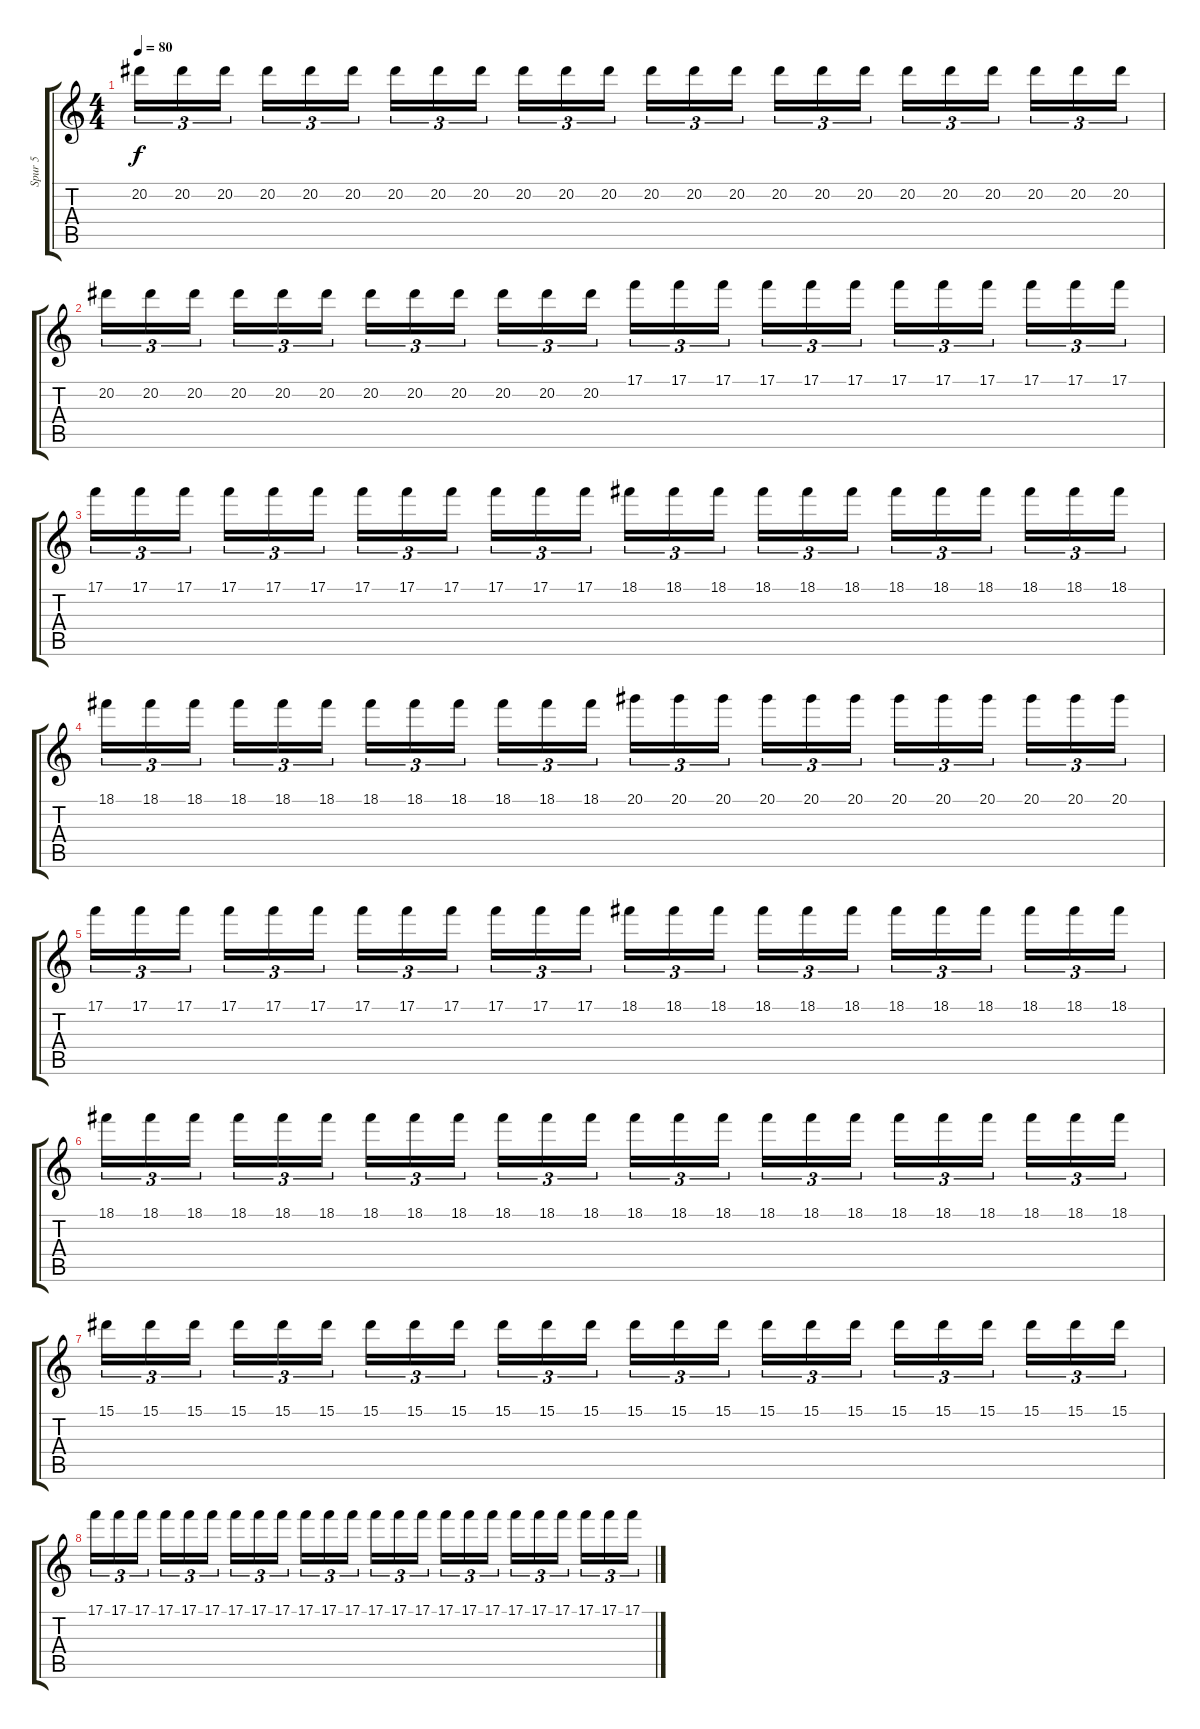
\track ("Spur 5" "Spur 5") {instrument distortionguitar}
\staff {score tabs}
\tuning (C4 G3 Eb3 Bb2 F2 C2) {hide}
\ts (4 4)
\tempo 80
\clef g2
\ks c
20.2.16{tu (3 2) dy f} 20.2.16{tu (3 2)} 20.2.16{tu (3 2) beam splitsecondary} 20.2.16{tu (3 2)} 20.2.16{tu (3 2)} 20.2.16{tu (3 2)} 20.2.16{tu (3 2)} 20.2.16{tu (3 2)} 20.2.16{tu (3 2) beam splitsecondary} 20.2.16{tu (3 2)} 20.2.16{tu (3 2)} 20.2.16{tu (3 2)} 20.2.16{tu (3 2)} 20.2.16{tu (3 2)} 20.2.16{tu (3 2) beam splitsecondary} 20.2.16{tu (3 2)} 20.2.16{tu (3 2)} 20.2.16{tu (3 2)} 20.2.16{tu (3 2)} 20.2.16{tu (3 2)} 20.2.16{tu (3 2) beam splitsecondary} 20.2.16{tu (3 2)} 20.2.16{tu (3 2)} 20.2.16{tu (3 2)} |
20.2.16{tu (3 2)} 20.2.16{tu (3 2)} 20.2.16{tu (3 2) beam splitsecondary} 20.2.16{tu (3 2)} 20.2.16{tu (3 2)} 20.2.16{tu (3 2)} 20.2.16{tu (3 2)} 20.2.16{tu (3 2)} 20.2.16{tu (3 2) beam splitsecondary} 20.2.16{tu (3 2)} 20.2.16{tu (3 2)} 20.2.16{tu (3 2)} 17.1.16{tu (3 2)} 17.1.16{tu (3 2)} 17.1.16{tu (3 2) beam splitsecondary} 17.1.16{tu (3 2)} 17.1.16{tu (3 2)} 17.1.16{tu (3 2)} 17.1.16{tu (3 2)} 17.1.16{tu (3 2)} 17.1.16{tu (3 2) beam splitsecondary} 17.1.16{tu (3 2)} 17.1.16{tu (3 2)} 17.1.16{tu (3 2)} |
17.1.16{tu (3 2)} 17.1.16{tu (3 2)} 17.1.16{tu (3 2) beam splitsecondary} 17.1.16{tu (3 2)} 17.1.16{tu (3 2)} 17.1.16{tu (3 2)} 17.1.16{tu (3 2)} 17.1.16{tu (3 2)} 17.1.16{tu (3 2) beam splitsecondary} 17.1.16{tu (3 2)} 17.1.16{tu (3 2)} 17.1.16{tu (3 2)} 18.1.16{tu (3 2)} 18.1.16{tu (3 2)} 18.1.16{tu (3 2) beam splitsecondary} 18.1.16{tu (3 2)} 18.1.16{tu (3 2)} 18.1.16{tu (3 2)} 18.1.16{tu (3 2)} 18.1.16{tu (3 2)} 18.1.16{tu (3 2) beam splitsecondary} 18.1.16{tu (3 2)} 18.1.16{tu (3 2)} 18.1.16{tu (3 2)} |
18.1.16{tu (3 2)} 18.1.16{tu (3 2)} 18.1.16{tu (3 2) beam splitsecondary} 18.1.16{tu (3 2)} 18.1.16{tu (3 2)} 18.1.16{tu (3 2)} 18.1.16{tu (3 2)} 18.1.16{tu (3 2)} 18.1.16{tu (3 2) beam splitsecondary} 18.1.16{tu (3 2)} 18.1.16{tu (3 2)} 18.1.16{tu (3 2)} 20.1.16{tu (3 2)} 20.1.16{tu (3 2)} 20.1.16{tu (3 2) beam splitsecondary} 20.1.16{tu (3 2)} 20.1.16{tu (3 2)} 20.1.16{tu (3 2)} 20.1.16{tu (3 2)} 20.1.16{tu (3 2)} 20.1.16{tu (3 2) beam splitsecondary} 20.1.16{tu (3 2)} 20.1.16{tu (3 2)} 20.1.16{tu (3 2)} |
17.1.16{tu (3 2)} 17.1.16{tu (3 2)} 17.1.16{tu (3 2) beam splitsecondary} 17.1.16{tu (3 2)} 17.1.16{tu (3 2)} 17.1.16{tu (3 2)} 17.1.16{tu (3 2)} 17.1.16{tu (3 2)} 17.1.16{tu (3 2) beam splitsecondary} 17.1.16{tu (3 2)} 17.1.16{tu (3 2)} 17.1.16{tu (3 2)} 18.1.16{tu (3 2)} 18.1.16{tu (3 2)} 18.1.16{tu (3 2) beam splitsecondary} 18.1.16{tu (3 2)} 18.1.16{tu (3 2)} 18.1.16{tu (3 2)} 18.1.16{tu (3 2)} 18.1.16{tu (3 2)} 18.1.16{tu (3 2) beam splitsecondary} 18.1.16{tu (3 2)} 18.1.16{tu (3 2)} 18.1.16{tu (3 2)} |
18.1.16{tu (3 2)} 18.1.16{tu (3 2)} 18.1.16{tu (3 2) beam splitsecondary} 18.1.16{tu (3 2)} 18.1.16{tu (3 2)} 18.1.16{tu (3 2)} 18.1.16{tu (3 2)} 18.1.16{tu (3 2)} 18.1.16{tu (3 2) beam splitsecondary} 18.1.16{tu (3 2)} 18.1.16{tu (3 2)} 18.1.16{tu (3 2)} 18.1.16{tu (3 2)} 18.1.16{tu (3 2)} 18.1.16{tu (3 2) beam splitsecondary} 18.1.16{tu (3 2)} 18.1.16{tu (3 2)} 18.1.16{tu (3 2)} 18.1.16{tu (3 2)} 18.1.16{tu (3 2)} 18.1.16{tu (3 2) beam splitsecondary} 18.1.16{tu (3 2)} 18.1.16{tu (3 2)} 18.1.16{tu (3 2)} |
15.1.16{tu (3 2)} 15.1.16{tu (3 2)} 15.1.16{tu (3 2) beam splitsecondary} 15.1.16{tu (3 2)} 15.1.16{tu (3 2)} 15.1.16{tu (3 2)} 15.1.16{tu (3 2)} 15.1.16{tu (3 2)} 15.1.16{tu (3 2) beam splitsecondary} 15.1.16{tu (3 2)} 15.1.16{tu (3 2)} 15.1.16{tu (3 2)} 15.1.16{tu (3 2)} 15.1.16{tu (3 2)} 15.1.16{tu (3 2) beam splitsecondary} 15.1.16{tu (3 2)} 15.1.16{tu (3 2)} 15.1.16{tu (3 2)} 15.1.16{tu (3 2)} 15.1.16{tu (3 2)} 15.1.16{tu (3 2) beam splitsecondary} 15.1.16{tu (3 2)} 15.1.16{tu (3 2)} 15.1.16{tu (3 2)} |
17.1.16{tu (3 2)} 17.1.16{tu (3 2)} 17.1.16{tu (3 2) beam splitsecondary} 17.1.16{tu (3 2)} 17.1.16{tu (3 2)} 17.1.16{tu (3 2)} 17.1.16{tu (3 2)} 17.1.16{tu (3 2)} 17.1.16{tu (3 2) beam splitsecondary} 17.1.16{tu (3 2)} 17.1.16{tu (3 2)} 17.1.16{tu (3 2)} 17.1.16{tu (3 2)} 17.1.16{tu (3 2)} 17.1.16{tu (3 2) beam splitsecondary} 17.1.16{tu (3 2)} 17.1.16{tu (3 2)} 17.1.16{tu (3 2)} 17.1.16{tu (3 2)} 17.1.16{tu (3 2)} 17.1.16{tu (3 2) beam splitsecondary} 17.1.16{tu (3 2)} 17.1.16{tu (3 2)} 17.1.16{tu (3 2)}
